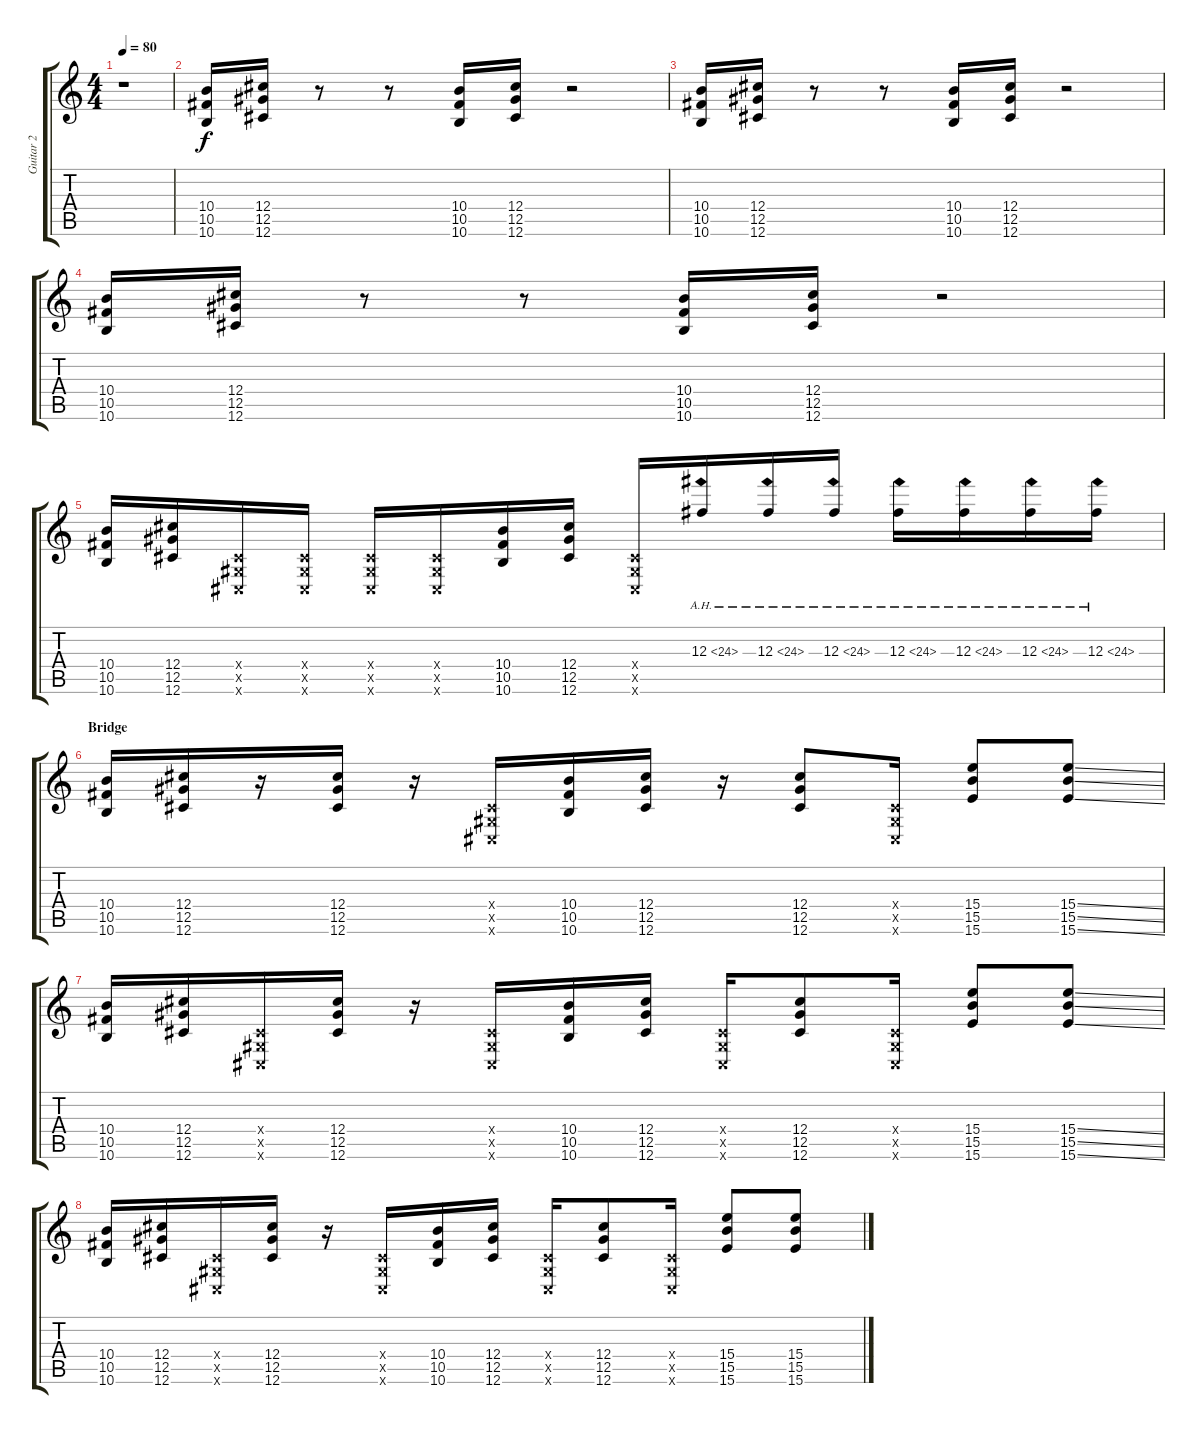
\track ("Guitar 2" "Guitar 2") {instrument distortionguitar}
\staff {score tabs}
\tuning (Eb4 Bb3 Gb3 Db3 Ab2 Db2) {hide}
\ts (4 4)
\tempo 80
\clef g2
\ks c
r.1{dy f} |
(10.4 10.5 10.6).16 (12.4 12.5 12.6).16 r.8 r.8 (10.4 10.5 10.6).16 (12.4 12.5 12.6).16 r.2 |
(10.4 10.5 10.6).16 (12.4 12.5 12.6).16 r.8 r.8 (10.4 10.5 10.6).16 (12.4 12.5 12.6).16 r.2 |
(10.4 10.5 10.6).16 (12.4 12.5 12.6).16 r.8 r.8 (10.4 10.5 10.6).16 (12.4 12.5 12.6).16 r.2 |
(10.4 10.5 10.6).16 (12.4 12.5 12.6).16 (0.4{x} 0.5{x} 0.6{x}).16 (0.4{x} 0.5{x} 0.6{x}).16 (0.4{x} 0.5{x} 0.6{x}).16 (0.4{x} 0.5{x} 0.6{x}).16 (10.4 10.5 10.6).16 (12.4 12.5 12.6).16 (0.4{x} 0.5{x} 0.6{x}).16 12.3{ah 12}.16 12.3{ah 12}.16 12.3{ah 12}.16 12.3{ah 12}.16 12.3{ah 12}.16 12.3{ah 12}.16 12.3{ah 12}.16 |
\section ("" "Bridge")
(10.4 10.5 10.6).16 (12.4 12.5 12.6).16 r.16 (12.4 12.5 12.6).16 r.16 (0.4{x} 0.5{x} 0.6{x}).16 (10.4 10.5 10.6).16 (12.4 12.5 12.6).16 r.16 (12.4 12.5 12.6).8 (0.4{x} 0.5{x} 0.6{x}).16 (15.4 15.5 15.6).8 (15.4{ss} 15.5{ss} 15.6{ss}).8 |
(10.4 10.5 10.6).16 (12.4 12.5 12.6).16 (0.4{x} 0.5{x} 0.6{x}).16 (12.4 12.5 12.6).16 r.16 (0.4{x} 0.5{x} 0.6{x}).16 (10.4 10.5 10.6).16 (12.4 12.5 12.6).16 (0.4{x} 0.5{x} 0.6{x}).16 (12.4 12.5 12.6).8 (0.4{x} 0.5{x} 0.6{x}).16 (15.4 15.5 15.6).8 (15.4{ss} 15.5{ss} 15.6{ss}).8 |
(10.4 10.5 10.6).16 (12.4 12.5 12.6).16 (0.4{x} 0.5{x} 0.6{x}).16 (12.4 12.5 12.6).16 r.16 (0.4{x} 0.5{x} 0.6{x}).16 (10.4 10.5 10.6).16 (12.4 12.5 12.6).16 (0.4{x} 0.5{x} 0.6{x}).16 (12.4 12.5 12.6).8 (0.4{x} 0.5{x} 0.6{x}).16 (15.4 15.5 15.6).8 (15.4{ss} 15.5{ss} 15.6{ss}).8
